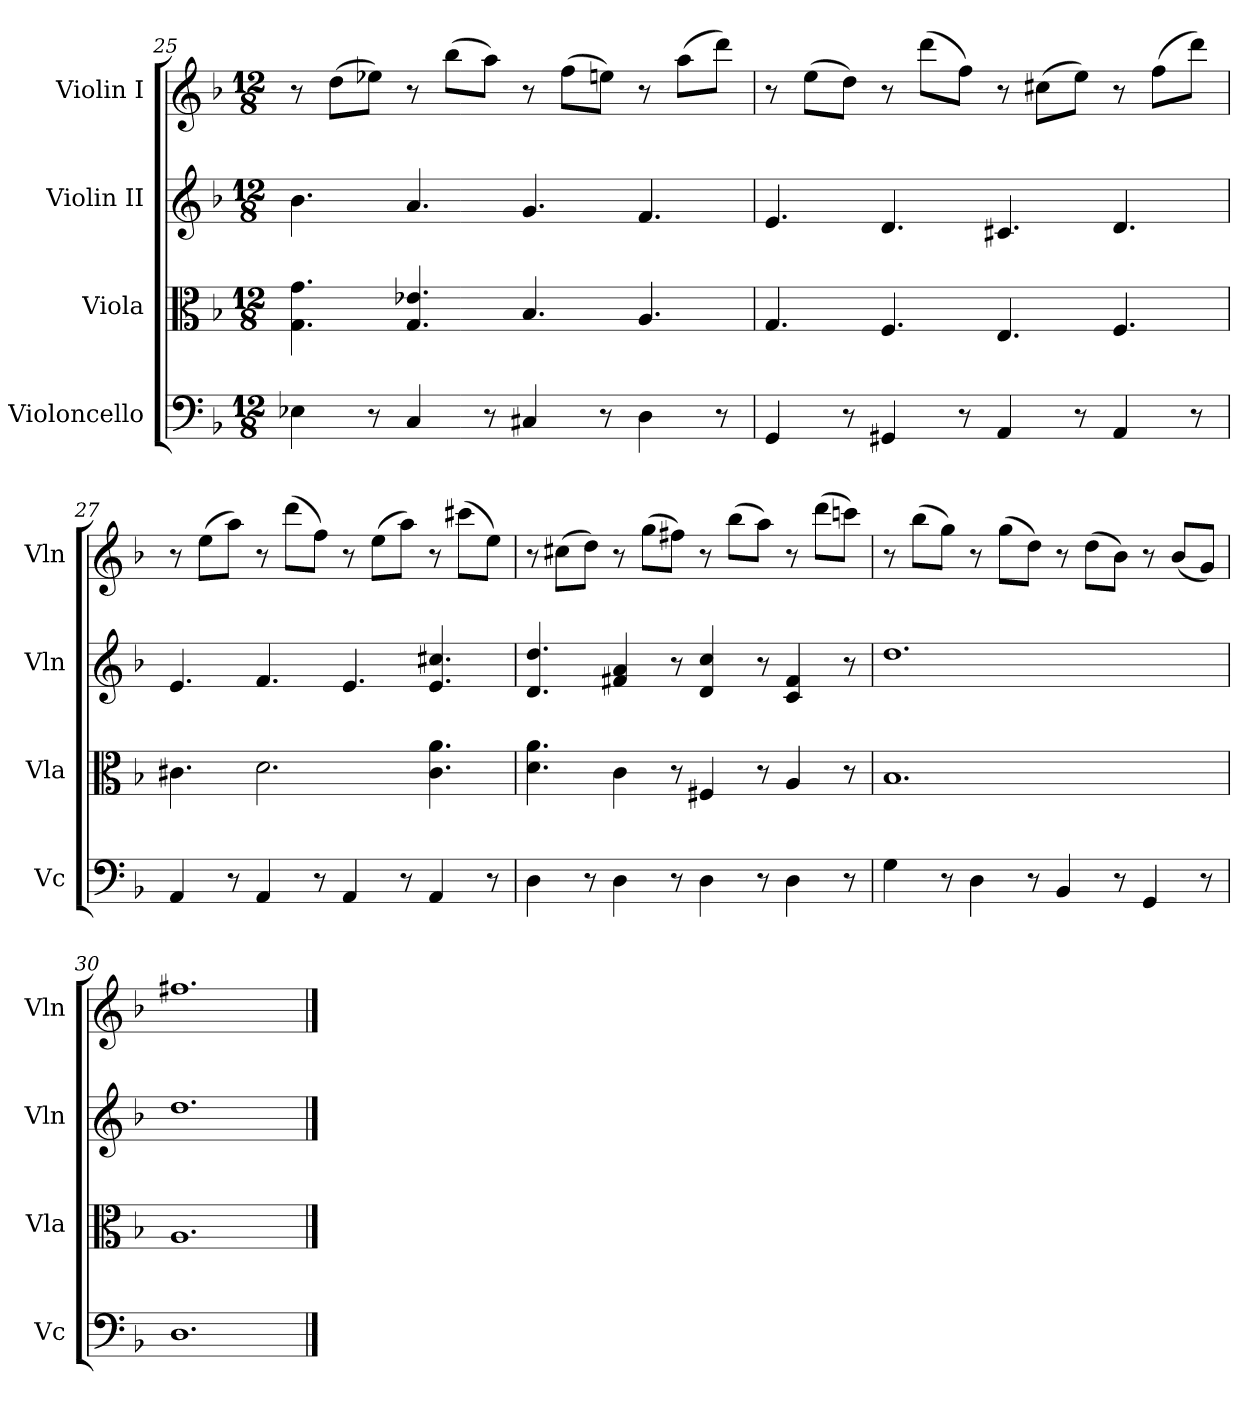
**kern	**kern	**kern	**kern
*part4	*part3	*part2	*part1
*staff4	*staff3	*staff2	*staff1
*I"Violoncello	*I"Viola	*I"Violin II	*I"Violin I
*I'Vc	*I'Vla	*I'Vln	*I'Vln
*clefF4	*clefC3	*clefG2	*clefG2
*k[b-]	*k[b-]	*k[b-]	*k[b-]
*M12/8	*M12/8	*M12/8	*M12/8
=25	=25	=25	=25
4E-X\	4.G\ 4.g\	4.b-\	8r
.	.	.	(8dd\L
8r	.	.	8ee-X\J)
4C/	4.G/ 4.e-X/	4.a/	8r
.	.	.	(8bb-\L
8r	.	.	8aa\J)
4C#X/	4.B-/	4.g/	8r
.	.	.	(8ff\L
8r	.	.	8een\J)
4D\	4.A/	4.f/	8r
.	.	.	(8aa\L
8r	.	.	8ddd\J)
=26	=26	=26	=26
4GG/	4.G/	4.e/	8r
.	.	.	(8ee\L
8r	.	.	8dd\J)
4GG#X/	4.F/	4.d/	8r
.	.	.	(8ddd\L
8r	.	.	8ff\J)
4AA/	4.E/	4.c#X/	8r
.	.	.	(8cc#X\L
8r	.	.	8ee\J)
4AA/	4.F/	4.d/	8r
.	.	.	(8ff\L
8r	.	.	8ddd\J)
!!LO:PB:g=z
=27	=27	=27	=27
4AA/	4.c#X\	4.e/	8r
.	.	.	(8ee\L
8r	.	.	8aa\J)
4AA/	2.d\	4.f/	8r
.	.	.	(8ddd\L
8r	.	.	8ff\J)
4AA/	.	4.e/	8r
.	.	.	(8ee\L
8r	.	.	8aa\J)
4AA/	4.c#\ 4.a\	4.e/ 4.cc#X/	8r
.	.	.	(8ccc#X\L
8r	.	.	8ee\J)
=28	=28	=28	=28
4D\	4.d\ 4.a\	4.d/ 4.dd/	8r
.	.	.	(8cc#X\L
8r	.	.	8dd\J)
4D\	4c\	4f#X/ 4a/	8r
.	.	.	(8gg\L
8r	8r	8r	8ff#X\J)
4D\	4F#X/	4d/ 4cc/	8r
.	.	.	(8bb-\L
8r	8r	8r	8aa\J)
4D\	4A/	4c/ 4f#/	8r
.	.	.	(8ddd\L
8r	8r	8r	8cccn\J)
=29	=29	=29	=29
4G\	1.B-	1.dd	8r
.	.	.	(8bb-\L
8r	.	.	8gg\J)
4D\	.	.	8r
.	.	.	(8gg\L
8r	.	.	8dd\J)
4BB-/	.	.	8r
.	.	.	(8dd\L
8r	.	.	8b-\J)
4GG/	.	.	8r
.	.	.	(8b-/L
8r	.	.	8g/J)
=30	=30	=30	=30
1.D	1.A	1.dd	1.ff#X
==	==	==	==
*-	*-	*-	*-
